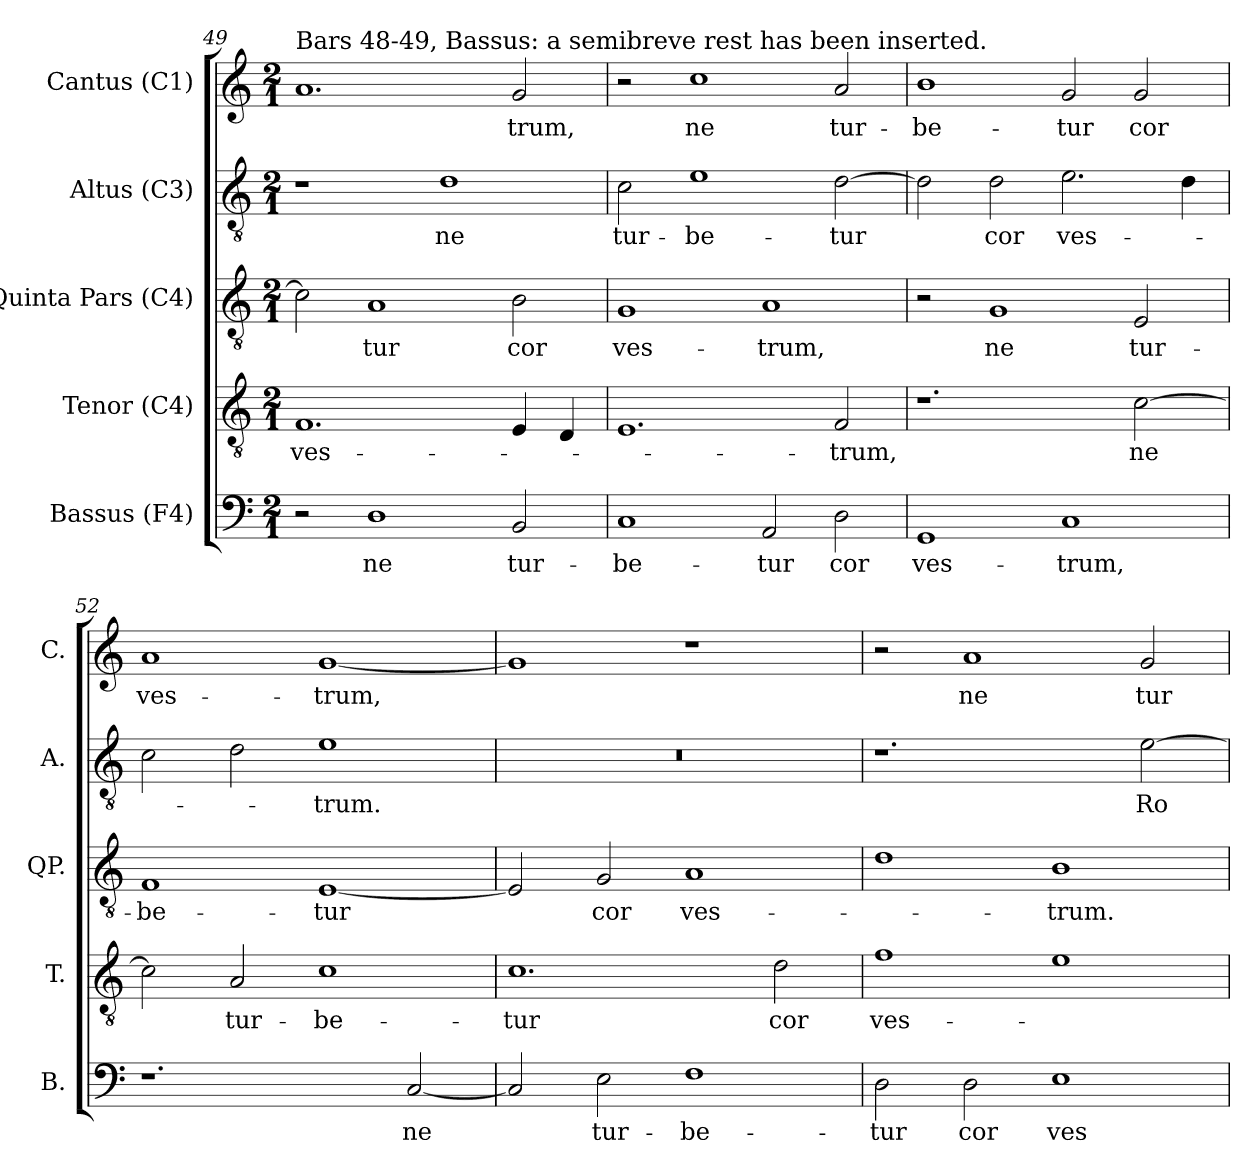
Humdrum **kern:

**kern	**text	**kern	**text	**kern	**text	**kern	**text	**kern	**text
*part5	*part5	*part4	*part4	*part3	*part3	*part2	*part2	*part1	*part1
*staff5	*staff5	*staff4	*staff4	*staff3	*staff3	*staff2	*staff2	*staff1	*staff1
*I"Bassus (F4)	*	*I"Tenor (C4)	*	*I"Quinta Pars (C4)	*	*I"Altus (C3)	*	*I"Cantus (C1)	*
*I'B.	*	*I'T.	*	*I'QP.	*	*I'A.	*	*I'C.	*
!!LO:LB:g=z
*clefF4	*	*clefGv2	*	*clefGv2	*	*clefGv2	*	*clefG2	*
*	*	*ITrd7c12	*	*ITrd7c12	*	*ITrd7c12	*	*	*
*k[]	*	*k[]	*	*k[]	*	*k[]	*	*k[]	*
*C:	*	*C:	*	*C:	*	*C:	*	*C:	*
*M2/1	*	*M2/1	*	*M2/1	*	*M2/1	*	*M2/1	*
=49	=49	=49	=49	=49	=49	=49	=49	=49	=49
!	!	!	!	!	!	!	!	!LO:TX:a:t=Bars 48-49, Bassus&colon; a semibreve rest has been inserted.	!
!	!	!	!LO:LY:b:color=#000000	!	!	!	!	!	!
2r	.	1.FFi	ves-	2Ci\]	.	1r	.	1.ai	.
!	!LO:LY:b:color=#000000	!	!	!	!	!	!	!	!
!	!	!	!	!	!LO:LY:b:color=#000000	!	!	!	!
1Di	ne	.	.	1AAi	-tur	.	.	.	.
!	!	!	!	!	!	!	!LO:LY:b:color=#000000	!	!
.	.	.	.	.	.	1Di	ne	.	.
!	!LO:LY:b:color=#000000	!	!	!	!	!	!	!	!
!	!	!	!	!	!LO:LY:b:color=#000000	!	!	!	!
!	!	!	!	!	!	!	!	!	!LO:LY:b:color=#000000
2BBi/	tur-	4EEi/	.	2BBi\	cor	.	.	2gi/	-trum,
.	.	4DDi/	.	.	.	.	.	.	.
=50	=50	=50	=50	=50	=50	=50	=50	=50	=50
!	!LO:LY:b:color=#000000	!	!	!	!	!	!	!	!
!	!	!	!	!	!LO:LY:b:color=#000000	!	!	!	!
!	!	!	!	!	!	!	!LO:LY:b:color=#000000	!	!
1Ci	-be-	1.EEi	.	1GGi	ves-	2Ci\	tur-	2r	.
!	!	!	!	!	!	!	!LO:LY:b:color=#000000	!	!
!	!	!	!	!	!	!	!	!	!LO:LY:b:color=#000000
.	.	.	.	.	.	1Ei	-be-	1cci	ne
!	!LO:LY:b:color=#000000	!	!	!	!	!	!	!	!
!	!	!	!	!	!LO:LY:b:color=#000000	!	!	!	!
2AAi/	-tur	.	.	1AAi	-trum,	.	.	.	.
!	!LO:LY:b:color=#000000	!	!	!	!	!	!	!	!
!	!	!	!LO:LY:b:color=#000000	!	!	!	!	!	!
!	!	!	!	!	!	!	!LO:LY:b:color=#000000	!	!
!	!	!	!	!	!	!	!	!	!LO:LY:b:color=#000000
2Di\	cor	2FFi/	-trum,	.	.	[2Di\	-tur	2ai/	tur-
=51	=51	=51	=51	=51	=51	=51	=51	=51	=51
!	!LO:LY:b:color=#000000	!	!	!	!	!	!	!	!
!	!	!	!	!	!	!	!	!	!LO:LY:b:color=#000000
1GGi	ves-	1.r	.	2r	.	2Di\]	.	1bi	-be-
!	!	!	!	!	!LO:LY:b:color=#000000	!	!	!	!
!	!	!	!	!	!	!	!LO:LY:b:color=#000000	!	!
.	.	.	.	1GGi	ne	2Di\	cor	.	.
!	!LO:LY:b:color=#000000	!	!	!	!	!	!	!	!
!	!	!	!	!	!	!	!LO:LY:b:color=#000000	!	!
!	!	!	!	!	!	!	!	!	!LO:LY:b:color=#000000
1Ci	-trum,	.	.	.	.	2.Ei\	ves-	2gi/	-tur
!	!	!	!LO:LY:b:color=#000000	!	!	!	!	!	!
!	!	!	!	!	!LO:LY:b:color=#000000	!	!	!	!
!	!	!	!	!	!	!	!	!	!LO:LY:b:color=#000000
.	.	[2Ci\	ne	2EEi/	tur-	.	.	2gi/	cor
.	.	.	.	.	.	4Di\	.	.	.
=52	=52	=52	=52	=52	=52	=52	=52	=52	=52
!	!	!	!	!	!LO:LY:b:color=#000000	!	!	!	!
!	!	!	!	!	!	!	!	!	!LO:LY:b:color=#000000
1.r	.	2Ci\]	.	1FFi	-be-	2Ci\	.	1ai	ves-
!	!	!	!LO:LY:b:color=#000000	!	!	!	!	!	!
.	.	2AAi/	tur-	.	.	2Di\	.	.	.
!	!	!	!LO:LY:b:color=#000000	!	!	!	!	!	!
!	!	!	!	!	!LO:LY:b:color=#000000	!	!	!	!
!	!	!	!	!	!	!	!LO:LY:b:color=#000000	!	!
!	!	!	!	!	!	!	!	!	!LO:LY:b:color=#000000
.	.	1Ci	-be-	[1EEi	-tur	1Ei	-trum.	[1gi	-trum,
!	!LO:LY:b:color=#000000	!	!	!	!	!	!	!	!
[2Ci/	ne	.	.	.	.	.	.	.	.
!!LO:PB:g=z
=53	=53	=53	=53	=53	=53	=53	=53	=53	=53
!	!	!	!LO:LY:b:color=#000000	!	!	!LO:N:vis=1	!	!	!
2Ci/]	.	1.Ci	-tur	2EEi/]	.	0r	.	1gi]	.
!	!LO:LY:b:color=#000000	!	!	!	!	!	!	!	!
!	!	!	!	!	!LO:LY:b:color=#000000	!	!	!	!
2Ei\	tur-	.	.	2GGi/	cor	.	.	.	.
!	!LO:LY:b:color=#000000	!	!	!	!	!	!	!	!
!	!	!	!	!	!LO:LY:b:color=#000000	!	!	!	!
1Fi	-be-	.	.	1AAi	ves-	.	.	1r	.
!	!	!	!LO:LY:b:color=#000000	!	!	!	!	!	!
.	.	2Di\	cor	.	.	.	.	.	.
=54	=54	=54	=54	=54	=54	=54	=54	=54	=54
!	!LO:LY:b:color=#000000	!	!	!	!	!	!	!	!
!	!	!	!LO:LY:b:color=#000000	!	!	!	!	!	!
2Di\	-tur	1Fi	ves-	1Di	.	1.r	.	2r	.
!	!LO:LY:b:color=#000000	!	!	!	!	!	!	!	!
!	!	!	!	!	!	!	!	!	!LO:LY:b:color=#000000
2Di\	cor	.	.	.	.	.	.	1ai	ne
!	!LO:LY:b:color=#000000	!	!	!	!	!	!	!	!
!	!	!	!	!	!LO:LY:b:color=#000000	!	!	!	!
1Ei	ves-	1Ei	.	1BBi	-trum.	.	.	.	.
!	!	!	!	!	!	!	!LO:LY:b:color=#000000	!	!
!	!	!	!	!	!	!	!	!	!LO:LY:b:color=#000000
.	.	.	.	.	.	[2Ei\	Ro-	2gi/	tur-
=	=	=	=	=	=	=	=	=	=
*-	*-	*-	*-	*-	*-	*-	*-	*-	*-
